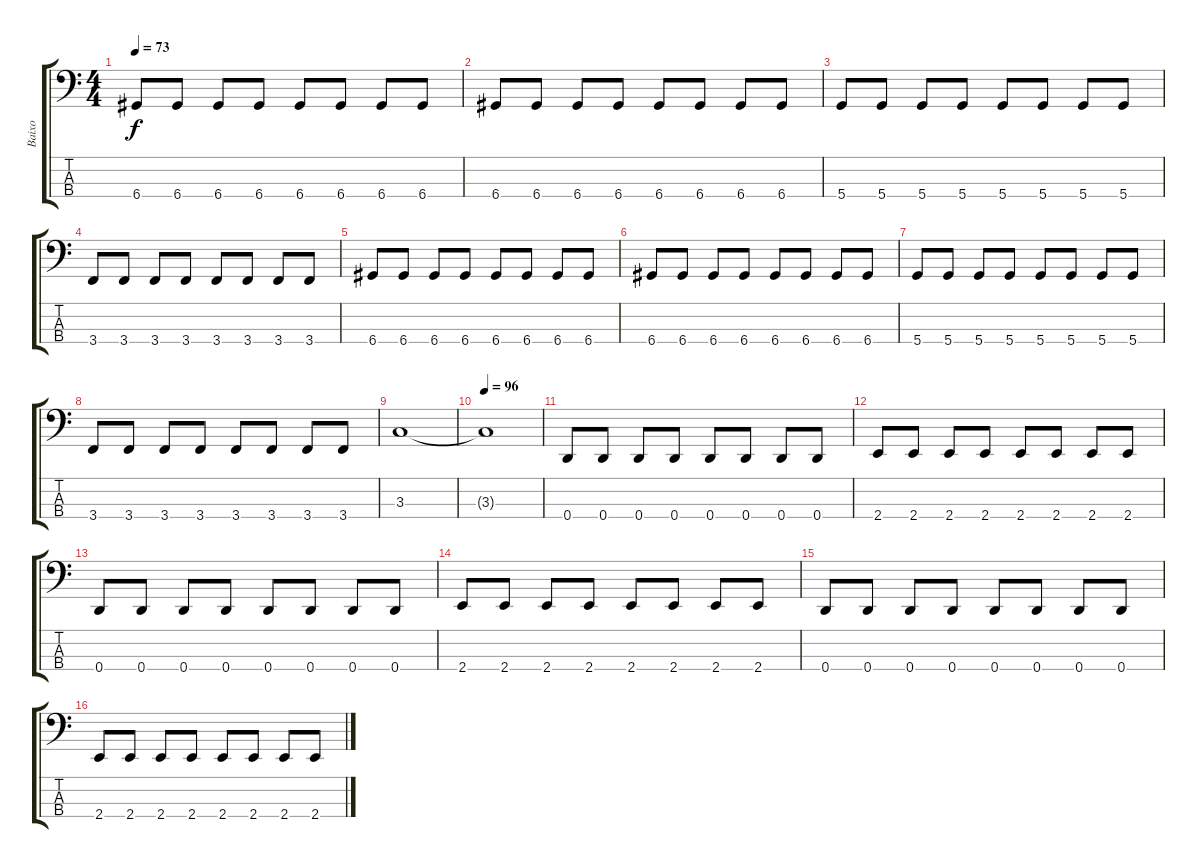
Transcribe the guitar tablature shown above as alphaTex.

\track ("Baixo" "Baixo") {instrument electricbasspick}
\staff {score tabs}
\tuning (G2 D2 A1 D1) {hide}
\ts (4 4)
\tempo 73
\clef f4
\ks c
6.4.8{dy f} 6.4.8 6.4.8 6.4.8 6.4.8 6.4.8 6.4.8 6.4.8 |
6.4.8 6.4.8 6.4.8 6.4.8 6.4.8 6.4.8 6.4.8 6.4.8 |
5.4.8 5.4.8 5.4.8 5.4.8 5.4.8 5.4.8 5.4.8 5.4.8 |
3.4.8 3.4.8 3.4.8 3.4.8 3.4.8 3.4.8 3.4.8 3.4.8 |
6.4.8 6.4.8 6.4.8 6.4.8 6.4.8 6.4.8 6.4.8 6.4.8 |
6.4.8 6.4.8 6.4.8 6.4.8 6.4.8 6.4.8 6.4.8 6.4.8 |
5.4.8 5.4.8 5.4.8 5.4.8 5.4.8 5.4.8 5.4.8 5.4.8 |
3.4.8 3.4.8 3.4.8 3.4.8 3.4.8 3.4.8 3.4.8 3.4.8 |
3.3.1 |
\tempo 96
3.3{t}.1 |
0.4.8 0.4.8 0.4.8 0.4.8 0.4.8 0.4.8 0.4.8 0.4.8 |
2.4.8 2.4.8 2.4.8 2.4.8 2.4.8 2.4.8 2.4.8 2.4.8 |
0.4.8 0.4.8 0.4.8 0.4.8 0.4.8 0.4.8 0.4.8 0.4.8 |
2.4.8 2.4.8 2.4.8 2.4.8 2.4.8 2.4.8 2.4.8 2.4.8 |
0.4.8 0.4.8 0.4.8 0.4.8 0.4.8 0.4.8 0.4.8 0.4.8 |
2.4.8 2.4.8 2.4.8 2.4.8 2.4.8 2.4.8 2.4.8 2.4.8
